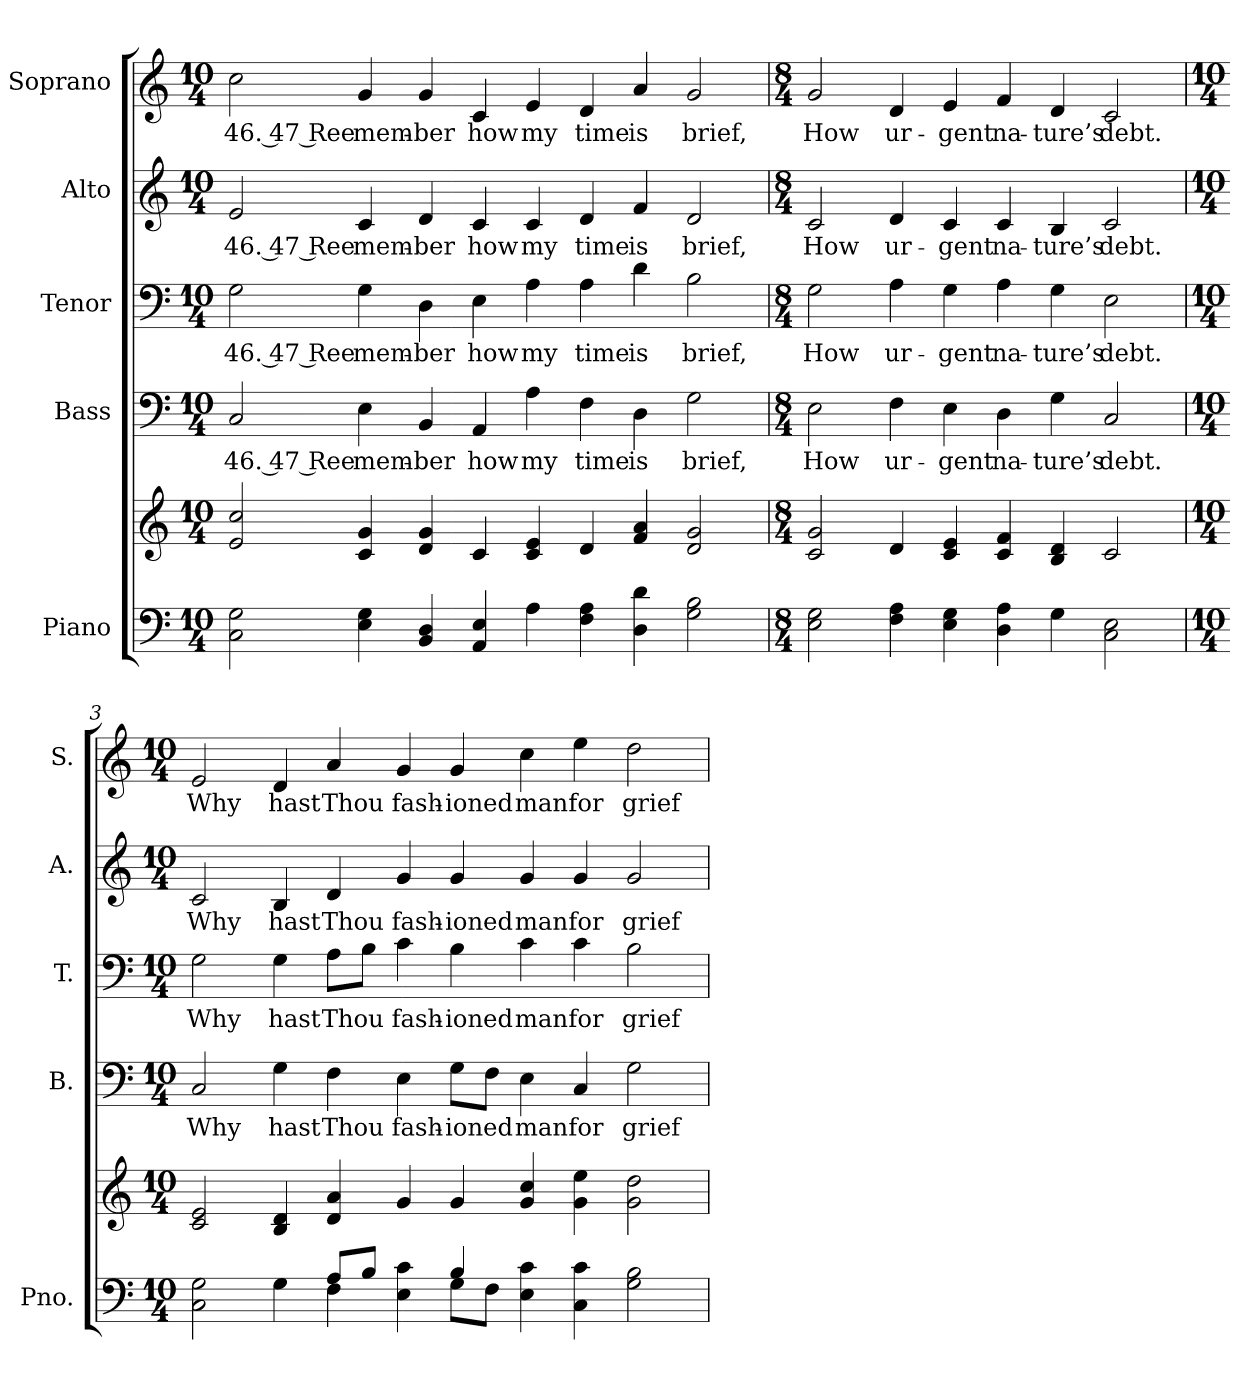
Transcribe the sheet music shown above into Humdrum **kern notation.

**kern	**kern	**kern	**text	**kern	**text	**kern	**text	**kern	**text
*part5	*part5	*part4	*part4	*part3	*part3	*part2	*part2	*part1	*part1
*staff6	*staff5	*staff4	*staff4	*staff3	*staff3	*staff2	*staff2	*staff1	*staff1
*I"Piano	*	*I"Bass	*	*I"Tenor	*	*I"Alto	*	*I"Soprano	*
*I'Pno.	*	*I'B.	*	*I'T.	*	*I'A.	*	*I'S.	*
!!LO:PB:g=z
*clefF4	*clefG2	*clefF4	*	*clefF4	*	*clefG2	*	*clefG2	*
*k[]	*k[]	*k[]	*	*k[]	*	*k[]	*	*k[]	*
*C:	*C:	*C:	*	*C:	*	*C:	*	*C:	*
*M10/4	*M10/4	*M10/4	*	*M10/4	*	*M10/4	*	*M10/4	*
*MM150	*MM150	*MM150	*	*MM150	*	*MM150	*	*MM150	*
=1	=1	=1	=1	=1	=1	=1	=1	=1	=1
!	!	!	!LO:LY:b:color=#000000	!	!	!	!	!	!
!	!	!	!	!	!LO:LY:b:color=#000000	!	!	!	!
!	!	!	!	!	!	!	!LO:LY:b:color=#000000	!	!
!	!	!	!	!	!	!	!	!	!LO:LY:b:color=#000000
2Ci\ 2Gi	2ei/ 2cci	2Ci/	46. 47 Ree	2Gi\	46. 47 Ree	2ei/	46. 47 Ree	2cci\	46. 47 Ree
!	!	!	!LO:LY:b:color=#000000	!	!	!	!	!	!
!	!	!	!	!	!LO:LY:b:color=#000000	!	!	!	!
!	!	!	!	!	!	!	!LO:LY:b:color=#000000	!	!
!	!	!	!	!	!	!	!	!	!LO:LY:b:color=#000000
4Ei\ 4Gi	4ci/ 4gi	4Ei\	mem-	4Gi\	mem-	4ci/	mem-	4gi/	mem-
!	!	!	!LO:LY:b:color=#000000	!	!	!	!	!	!
!	!	!	!	!	!LO:LY:b:color=#000000	!	!	!	!
!	!	!	!	!	!	!	!LO:LY:b:color=#000000	!	!
!	!	!	!	!	!	!	!	!	!LO:LY:b:color=#000000
4BBi/ 4Di	4di/ 4gi	4BBi/	-ber	4Di\	-ber	4di/	-ber	4gi/	-ber
!	!	!	!LO:LY:b:color=#000000	!	!	!	!	!	!
!	!	!	!	!	!LO:LY:b:color=#000000	!	!	!	!
!	!	!	!	!	!	!	!LO:LY:b:color=#000000	!	!
!	!	!	!	!	!	!	!	!	!LO:LY:b:color=#000000
4AAi/ 4Ei	4ci/	4AAi/	how	4Ei\	how	4ci/	how	4ci/	how
!	!	!	!LO:LY:b:color=#000000	!	!	!	!	!	!
!	!	!	!	!	!LO:LY:b:color=#000000	!	!	!	!
!	!	!	!	!	!	!	!LO:LY:b:color=#000000	!	!
!	!	!	!	!	!	!	!	!	!LO:LY:b:color=#000000
4Ai\	4ci/ 4ei	4Ai\	my	4Ai\	my	4ci/	my	4ei/	my
!	!	!	!LO:LY:b:color=#000000	!	!	!	!	!	!
!	!	!	!	!	!LO:LY:b:color=#000000	!	!	!	!
!	!	!	!	!	!	!	!LO:LY:b:color=#000000	!	!
!	!	!	!	!	!	!	!	!	!LO:LY:b:color=#000000
4Fi\ 4Ai	4di/	4Fi\	time	4Ai\	time	4di/	time	4di/	time
!	!	!	!LO:LY:b:color=#000000	!	!	!	!	!	!
!	!	!	!	!	!LO:LY:b:color=#000000	!	!	!	!
!	!	!	!	!	!	!	!LO:LY:b:color=#000000	!	!
!	!	!	!	!	!	!	!	!	!LO:LY:b:color=#000000
4Di\ 4di	4fi/ 4ai	4Di\	is	4di\	is	4fi/	is	4ai/	is
!	!	!	!LO:LY:b:color=#000000	!	!	!	!	!	!
!	!	!	!	!	!LO:LY:b:color=#000000	!	!	!	!
!	!	!	!	!	!	!	!LO:LY:b:color=#000000	!	!
!	!	!	!	!	!	!	!	!	!LO:LY:b:color=#000000
2Gi\ 2Bi	2di/ 2gi	2Gi\	brief,	2Bi\	brief,	2di/	brief,	2gi/	brief,
=2	=2	=2	=2	=2	=2	=2	=2	=2	=2
*M8/4	*M8/4	*M8/4	*	*M8/4	*	*M8/4	*	*M8/4	*
!	!	!	!LO:LY:b:color=#000000	!	!	!	!	!	!
!	!	!	!	!	!LO:LY:b:color=#000000	!	!	!	!
!	!	!	!	!	!	!	!LO:LY:b:color=#000000	!	!
!	!	!	!	!	!	!	!	!	!LO:LY:b:color=#000000
2Ei\ 2Gi	2ci/ 2gi	2Ei\	How	2Gi\	How	2ci/	How	2gi/	How
!	!	!	!LO:LY:b:color=#000000	!	!	!	!	!	!
!	!	!	!	!	!LO:LY:b:color=#000000	!	!	!	!
!	!	!	!	!	!	!	!LO:LY:b:color=#000000	!	!
!	!	!	!	!	!	!	!	!	!LO:LY:b:color=#000000
4Fi\ 4Ai	4di/	4Fi\	ur-	4Ai\	ur-	4di/	ur-	4di/	ur-
!	!	!	!LO:LY:b:color=#000000	!	!	!	!	!	!
!	!	!	!	!	!LO:LY:b:color=#000000	!	!	!	!
!	!	!	!	!	!	!	!LO:LY:b:color=#000000	!	!
!	!	!	!	!	!	!	!	!	!LO:LY:b:color=#000000
4Ei\ 4Gi	4ci/ 4ei	4Ei\	-gent	4Gi\	-gent	4ci/	-gent	4ei/	-gent
!	!	!	!LO:LY:b:color=#000000	!	!	!	!	!	!
!	!	!	!	!	!LO:LY:b:color=#000000	!	!	!	!
!	!	!	!	!	!	!	!LO:LY:b:color=#000000	!	!
!	!	!	!	!	!	!	!	!	!LO:LY:b:color=#000000
4Di\ 4Ai	4ci/ 4fi	4Di\	na-	4Ai\	na-	4ci/	na-	4fi/	na-
!	!	!	!LO:LY:b:color=#000000	!	!	!	!	!	!
!	!	!	!	!	!LO:LY:b:color=#000000	!	!	!	!
!	!	!	!	!	!	!	!LO:LY:b:color=#000000	!	!
!	!	!	!	!	!	!	!	!	!LO:LY:b:color=#000000
4Gi\	4Bi/ 4di	4Gi\	-ture’s	4Gi\	-ture’s	4Bi/	-ture’s	4di/	-ture’s
!	!	!	!LO:LY:b:color=#000000	!	!	!	!	!	!
!	!	!	!	!	!LO:LY:b:color=#000000	!	!	!	!
!	!	!	!	!	!	!	!LO:LY:b:color=#000000	!	!
!	!	!	!	!	!	!	!	!	!LO:LY:b:color=#000000
2Ci\ 2Ei	2ci/	2Ci/	debt.	2Ei\	debt.	2ci/	debt.	2ci/	debt.
!!LO:PB:g=z
=3	=3	=3	=3	=3	=3	=3	=3	=3	=3
*M10/4	*M10/4	*M10/4	*	*M10/4	*	*M10/4	*	*M10/4	*
*^	*	*	*	*	*	*	*	*	*
!	!	!	!	!LO:LY:b:color=#000000	!	!	!	!	!	!
!	!	!	!	!	!	!LO:LY:b:color=#000000	!	!	!	!
!	!	!	!	!	!	!	!	!LO:LY:b:color=#000000	!	!
!	!	!	!	!	!	!	!	!	!	!LO:LY:b:color=#000000
2Ci\ 2Gi	2ryy	2ci/ 2ei	2Ci/	Why	2Gi\	Why	2ci/	Why	2ei/	Why
!	!	!	!	!LO:LY:b:color=#000000	!	!	!	!	!	!
!	!	!	!	!	!	!LO:LY:b:color=#000000	!	!	!	!
!	!	!	!	!	!	!	!	!LO:LY:b:color=#000000	!	!
!	!	!	!	!	!	!	!	!	!	!LO:LY:b:color=#000000
4Gi\	4ryy	4Bi/ 4di	4Gi\	hast	4Gi\	hast	4Bi/	hast	4di/	hast
!	!	!	!	!LO:LY:b:color=#000000	!	!	!	!	!	!
!	!	!	!	!	!	!LO:LY:b:color=#000000	!	!	!	!
!	!	!	!	!	!	!	!	!LO:LY:b:color=#000000	!	!
!	!	!	!	!	!	!	!	!	!	!LO:LY:b:color=#000000
8Ai/L	4Fi\	4di/ 4ai	4Fi\	Thou	8Ai\L	Thou	4di/	Thou	4ai/	Thou
8Bi/J	.	.	.	.	8Bi\J	.	.	.	.	.
!	!	!	!	!LO:LY:b:color=#000000	!	!	!	!	!	!
!	!	!	!	!	!	!LO:LY:b:color=#000000	!	!	!	!
!	!	!	!	!	!	!	!	!LO:LY:b:color=#000000	!	!
!	!	!	!	!	!	!	!	!	!	!LO:LY:b:color=#000000
4Ei\ 4ci	4ryy	4gi/	4Ei\	fash-	4ci\	fash-	4gi/	fash-	4gi/	fash-
!	!	!	!	!LO:LY:b:color=#000000	!	!	!	!	!	!
!	!	!	!	!	!	!LO:LY:b:color=#000000	!	!	!	!
!	!	!	!	!	!	!	!	!LO:LY:b:color=#000000	!	!
!	!	!	!	!	!	!	!	!	!	!LO:LY:b:color=#000000
4Bi/	8Gi\L	4gi/	8Gi\L	-ioned	4Bi\	-ioned	4gi/	-ioned	4gi/	-ioned
.	8Fi\J	.	8Fi\J	.	.	.	.	.	.	.
!	!	!	!	!LO:LY:b:color=#000000	!	!	!	!	!	!
!	!	!	!	!	!	!LO:LY:b:color=#000000	!	!	!	!
!	!	!	!	!	!	!	!	!LO:LY:b:color=#000000	!	!
!	!	!	!	!	!	!	!	!	!	!LO:LY:b:color=#000000
4Ei\ 4ci	2ryy	4gi/ 4cci	4Ei\	man	4ci\	man	4gi/	man	4cci\	man
!	!	!	!	!LO:LY:b:color=#000000	!	!	!	!	!	!
!	!	!	!	!	!	!LO:LY:b:color=#000000	!	!	!	!
!	!	!	!	!	!	!	!	!LO:LY:b:color=#000000	!	!
!	!	!	!	!	!	!	!	!	!	!LO:LY:b:color=#000000
4Ci\ 4ci	.	4gi\ 4eei	4Ci/	for	4ci\	for	4gi/	for	4eei\	for
!	!	!	!	!LO:LY:b:color=#000000	!	!	!	!	!	!
!	!	!	!	!	!	!LO:LY:b:color=#000000	!	!	!	!
!	!	!	!	!	!	!	!	!LO:LY:b:color=#000000	!	!
!	!	!	!	!	!	!	!	!	!	!LO:LY:b:color=#000000
2Gi\ 2Bi	2ryy	2gi\ 2ddi	2Gi\	grief	2Bi\	grief	2gi/	grief	2ddi\	grief
*v	*v	*	*	*	*	*	*	*	*	*
=	=	=	=	=	=	=	=	=	=
*-	*-	*-	*-	*-	*-	*-	*-	*-	*-
